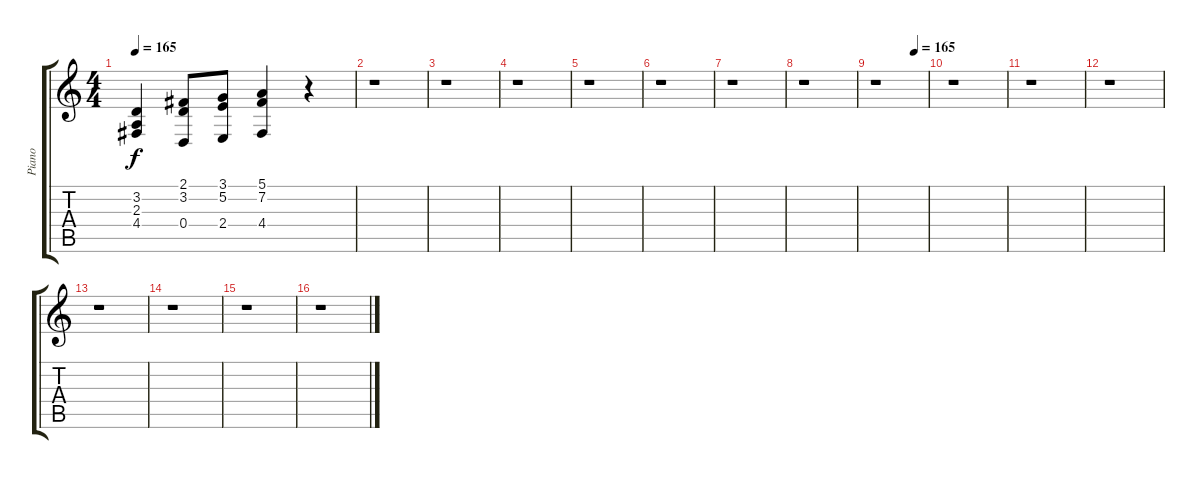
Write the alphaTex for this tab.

\track ("Piano" "Piano") {instrument acousticgrandpiano}
\staff {score tabs}
\tuning (E4 B3 G3 D3 A2 E2) {hide}
\ts (4 4)
\tempo 165
\clef g2
\ks c
(3.2{t} 2.3{t} 4.4{t}).4{dy f} (2.1 3.2 0.4).8 (3.1 5.2 2.4).8 (5.1 7.2 4.4).4 r.4 |
r.1 |
r.1 |
r.1 |
r.1 |
r.1 |
r.1 |
r.1 |
\tempo (165 0.75)
r.1 |
r.1 |
r.1 |
r.1 |
r.1 |
r.1 |
r.1 |
r.1
